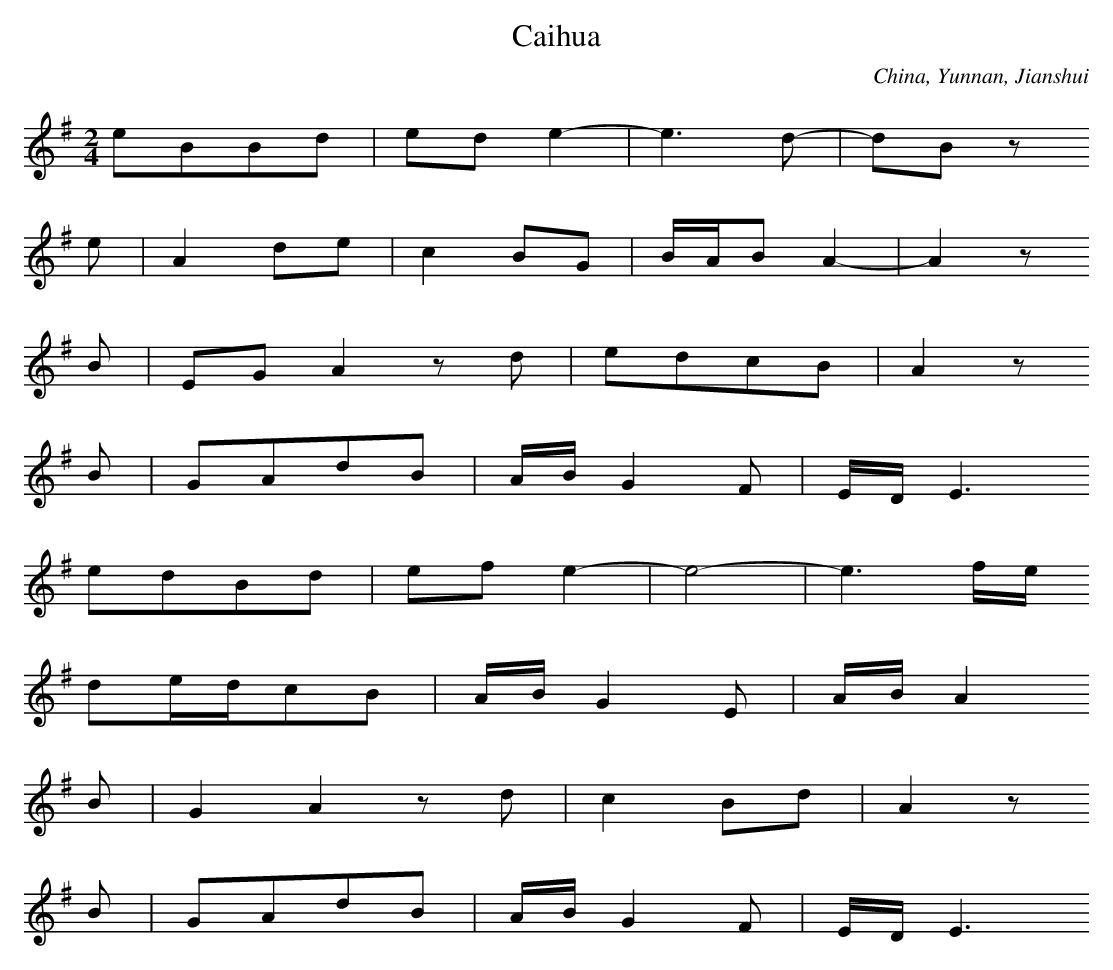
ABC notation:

X:1
T: Caihua
O: China, Yunnan, Jianshui
M: 2/4
L: 1/16
K: G
e2B2B2d2 | e2d2e4- | e6d2- | d2B2z2
e2 | A4d2e2 | c4B2G2 | BAB2A4- | A4z2
B2 | E2G2A4z2d2 | e2d2c2B2 | A4z2
B2 | G2A2d2B2 | ABG4F2 | EDE6
e2d2B2d2 | e2f2e4- | e8- | e6fe
d2edc2B2 | ABG4E2 | ABA4
B2 | G4A4z2d2 | c4B2d2 | A4z2
B2 | G2A2d2B2 | ABG4F2 | EDE6
